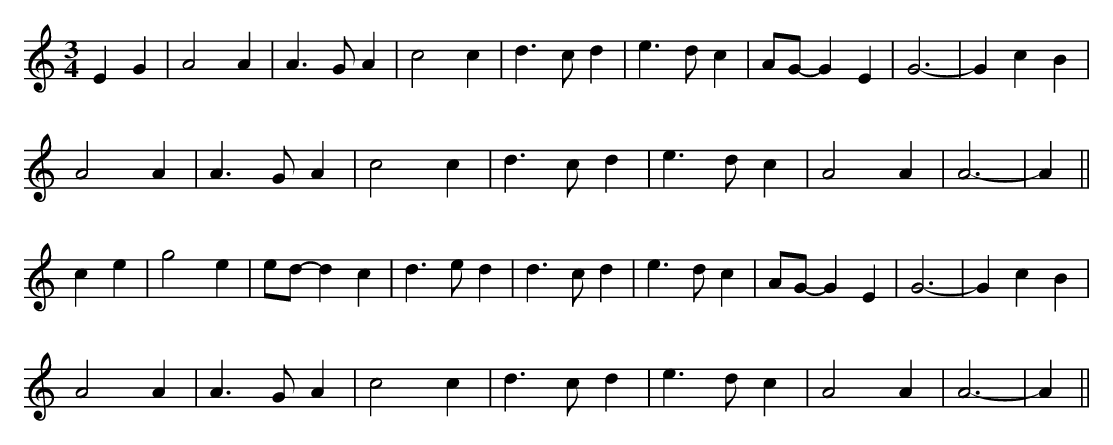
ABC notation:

X:1
M:3/4
K:Amin
E2 G2|A4 A2|A3 G A2|c4 c2|d3 c d2|e3 d c2|AG- G2 E2|G6-|G2 c2 B2|
A4 A2|A3 G A2|c4 c2|d3 c d2|e3 d c2|A4 A2|A6-|A2||
c2 e2|g4 e2|ed- d2 c2|d3 e d2|d3 c d2|e3 d c2|AG- G2 E2|G6-|G2 c2 B2|
A4 A2|A3 G A2|c4 c2|d3 c d2|e3 d c2|A4 A2|A6-|A2||
